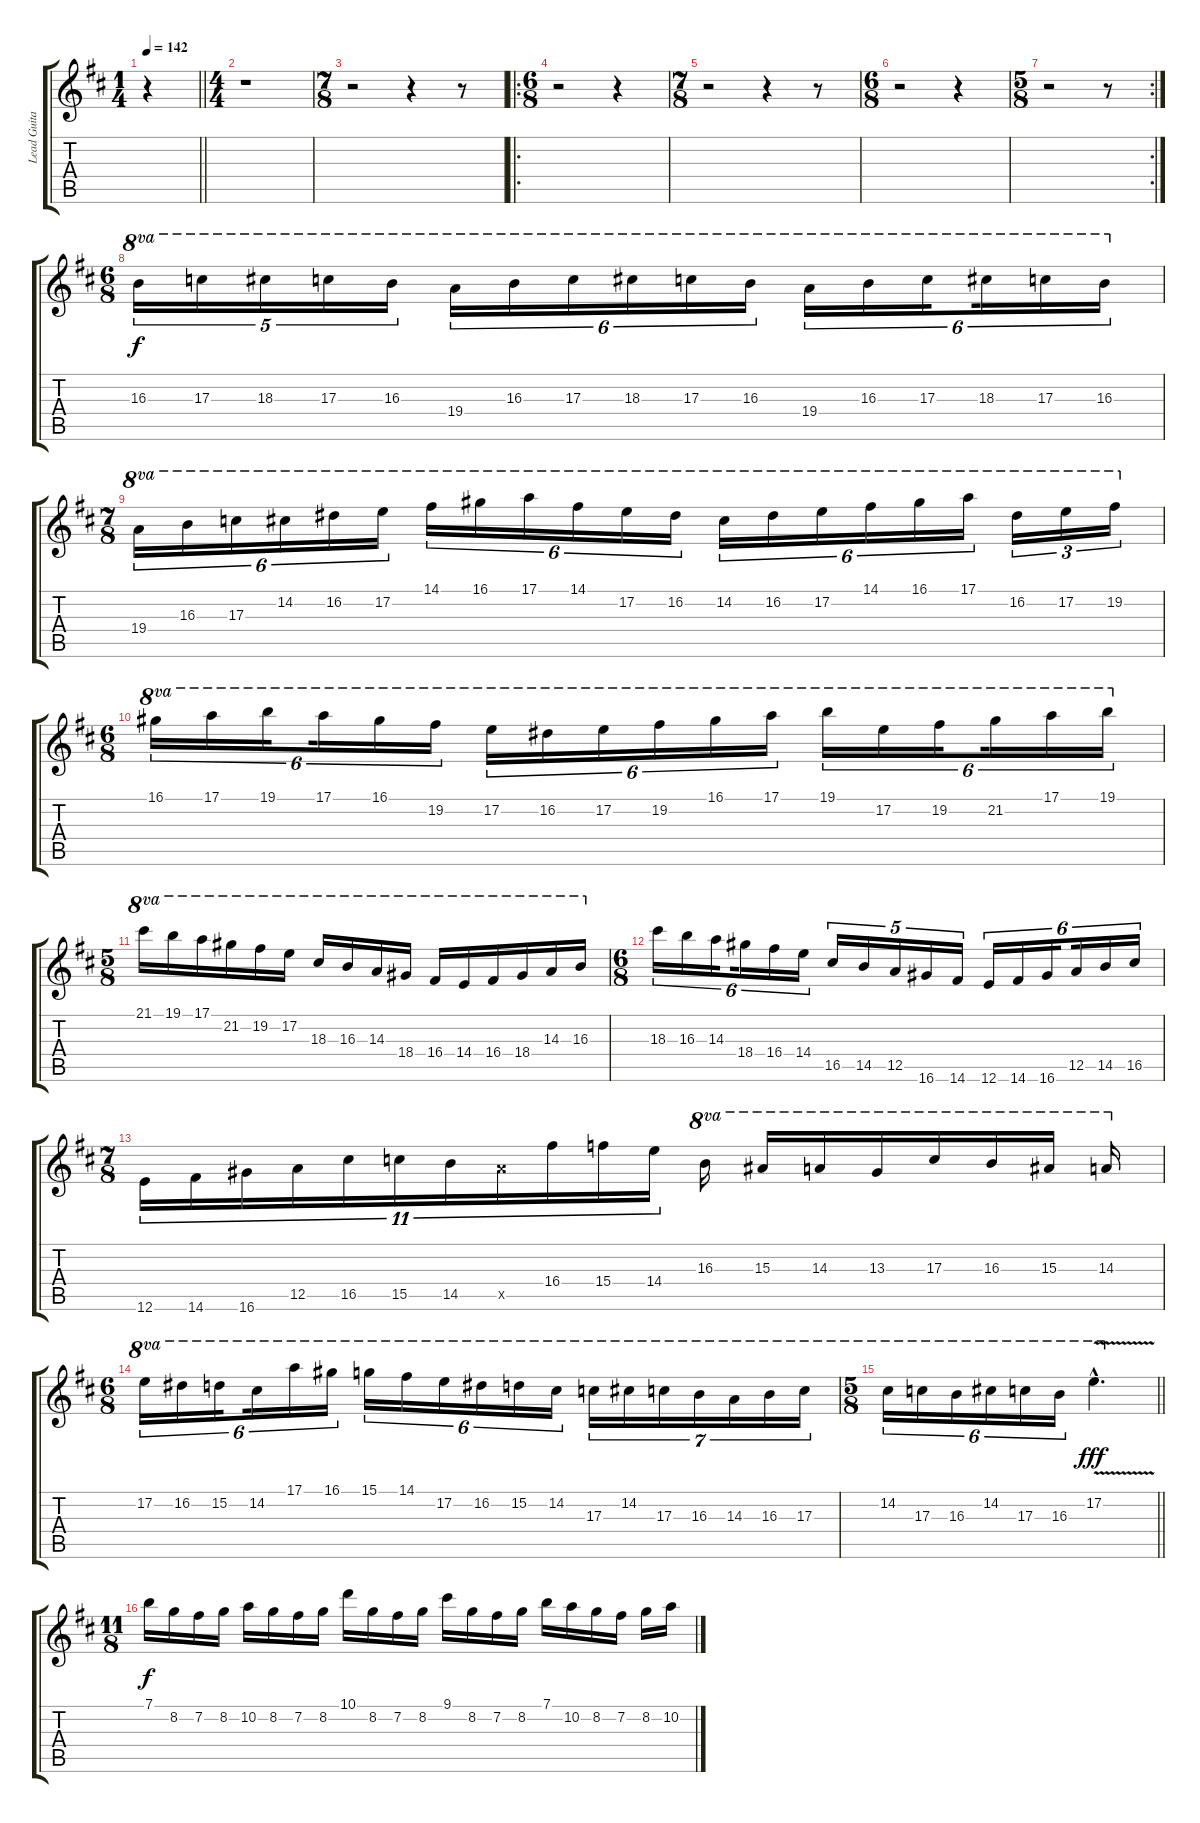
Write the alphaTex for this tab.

\track ("Lead Guitar I" "Lead Guita") {instrument distortionguitar}
\staff {score tabs}
\tuning (E4 B3 G3 D3 A2 E2) {hide}
\ts (1 4)
\tempo 142
\clef g2
\barLineRight lightlight
\ks d
r.4{dy f instrument distortionguitar} |
\ts (4 4)
r.1 |
\ts (7 8)
r.2 r.4 r.8 |
\ro
\ts (6 8)
r.2 r.4 |
\ts (7 8)
r.2 r.4 r.8 |
\ts (6 8)
r.2 r.4 |
\rc 2
\ts (5 8)
r.2 r.8 |
\ts (6 8)
16.3.16{tu (5 4) ot 8va} 17.3.16{tu (5 4) ot 8va} 18.3.16{tu (5 4) ot 8va} 17.3.16{tu (5 4) ot 8va} 16.3.16{tu (5 4) ot 8va beam splitsecondary} 19.4.16{tu (6 4) ot 8va} 16.3.16{tu (6 4) ot 8va} 17.3.16{tu (6 4) ot 8va} 18.3.16{tu (6 4) ot 8va} 17.3.16{tu (6 4) ot 8va} 16.3.16{tu (6 4) ot 8va beam splitsecondary} 19.4.16{tu (6 4) ot 8va} 16.3.16{tu (6 4) ot 8va} 17.3.16{tu (6 4) ot 8va beam splitsecondary} 18.3.16{tu (6 4) ot 8va} 17.3.16{tu (6 4) ot 8va} 16.3.16{tu (6 4) ot 8va} |
\ts (7 8)
19.4.16{tu (6 4) ot 8va} 16.3.16{tu (6 4) ot 8va} 17.3.16{tu (6 4) ot 8va} 14.2.16{tu (6 4) ot 8va} 16.2.16{tu (6 4) ot 8va} 17.2.16{tu (6 4) ot 8va} 14.1.16{tu (6 4) ot 8va} 16.1.16{tu (6 4) ot 8va} 17.1.16{tu (6 4) ot 8va} 14.1.16{tu (6 4) ot 8va} 17.2.16{tu (6 4) ot 8va} 16.2.16{tu (6 4) ot 8va} 14.2.16{tu (6 4) ot 8va} 16.2.16{tu (6 4) ot 8va} 17.2.16{tu (6 4) ot 8va} 14.1.16{tu (6 4) ot 8va} 16.1.16{tu (6 4) ot 8va} 17.1.16{tu (6 4) ot 8va} 16.2.16{tu (3 2) ot 8va} 17.2.16{tu (3 2) ot 8va} 19.2.16{tu (3 2) ot 8va} |
\ts (6 8)
16.1.16{tu (6 4) ot 8va} 17.1.16{tu (6 4) ot 8va} 19.1.16{tu (6 4) ot 8va beam splitsecondary} 17.1.16{tu (6 4) ot 8va} 16.1.16{tu (6 4) ot 8va} 19.2.16{tu (6 4) ot 8va beam splitsecondary} 17.2.16{tu (6 4) ot 8va} 16.2.16{tu (6 4) ot 8va} 17.2.16{tu (6 4) ot 8va} 19.2.16{tu (6 4) ot 8va} 16.1.16{tu (6 4) ot 8va} 17.1.16{tu (6 4) ot 8va beam splitsecondary} 19.1.16{tu (6 4) ot 8va} 17.2.16{tu (6 4) ot 8va} 19.2.16{tu (6 4) ot 8va beam splitsecondary} 21.2.16{tu (6 4) ot 8va} 17.1.16{tu (6 4) ot 8va} 19.1.16{tu (6 4) ot 8va} |
\ts (5 8)
21.1.16{ot 8va} 19.1.16{ot 8va} 17.1.16{ot 8va} 21.2.16{ot 8va} 19.2.16{ot 8va} 17.2.16{ot 8va} 18.3.16{ot 8va} 16.3.16{ot 8va} 14.3.16{ot 8va} 18.4.16{ot 8va} 16.4.16{ot 8va} 14.4.16{ot 8va} 16.4.16{ot 8va} 18.4.16{ot 8va} 14.3.16{ot 8va} 16.3.16{ot 8va} |
\ts (6 8)
18.3.16{tu (6 4)} 16.3.16{tu (6 4)} 14.3.16{tu (6 4) beam splitsecondary} 18.4.16{tu (6 4)} 16.4.16{tu (6 4)} 14.4.16{tu (6 4) beam splitsecondary} 16.5.16{tu (5 4)} 14.5.16{tu (5 4)} 12.5.16{tu (5 4)} 16.6.16{tu (5 4)} 14.6.16{tu (5 4) beam splitsecondary} 12.6.16{tu (6 4)} 14.6.16{tu (6 4)} 16.6.16{tu (6 4) beam splitsecondary} 12.5.16{tu (6 4)} 14.5.16{tu (6 4)} 16.5.16{tu (6 4)} |
\ts (7 8)
12.6.16{tu (11 8)} 14.6.16{tu (11 8)} 16.6.16{tu (11 8)} 12.5.16{tu (11 8)} 16.5.16{tu (11 8)} 15.5.16{tu (11 8)} 14.5.16{tu (11 8)} 12.5{x}.16{tu (11 8)} 16.4.16{tu (11 8)} 15.4.16{tu (11 8)} 14.4.16{tu (11 8)} 16.3.16{ot 8va} 15.3.16{ot 8va} 14.3.16{ot 8va} 13.3.16{ot 8va} 17.3.16{ot 8va} 16.3.16{ot 8va} 15.3.16{ot 8va} 14.3.16{ot 8va} |
\ts (6 8)
17.2.16{tu (6 4) ot 8va} 16.2.16{tu (6 4) ot 8va} 15.2.16{tu (6 4) ot 8va beam splitsecondary} 14.2.16{tu (6 4) ot 8va} 17.1.16{tu (6 4) ot 8va} 16.1.16{tu (6 4) ot 8va beam splitsecondary} 15.1.16{tu (6 4) ot 8va} 14.1.16{tu (6 4) ot 8va} 17.2.16{tu (6 4) ot 8va} 16.2.16{tu (6 4) ot 8va} 15.2.16{tu (6 4) ot 8va} 14.2.16{tu (6 4) ot 8va beam splitsecondary} 17.3.16{tu (7 4) ot 8va} 14.2.16{tu (7 4) ot 8va} 17.3.16{tu (7 4) ot 8va} 16.3.16{tu (7 4) ot 8va} 14.3.16{tu (7 4) ot 8va} 16.3.16{tu (7 4) ot 8va} 17.3.16{tu (7 4) ot 8va} |
\ts (5 8)
\barLineRight lightlight
14.2.16{tu (6 4) ot 8va} 17.3.16{tu (6 4) ot 8va} 16.3.16{tu (6 4) ot 8va} 14.2.16{tu (6 4) ot 8va} 17.3.16{tu (6 4) ot 8va} 16.3.16{tu (6 4) ot 8va} 17.2{v hac}.4{d ot 8va dy fff} |
\ts (11 8)
7.1.16{dy f} 8.2.16 7.2.16 8.2.16 10.2.16 8.2.16 7.2.16 8.2.16 10.1.16 8.2.16 7.2.16 8.2.16 9.1.16 8.2.16 7.2.16 8.2.16 7.1.16 10.2.16 8.2.16 7.2.16 8.2.16 10.2.16
